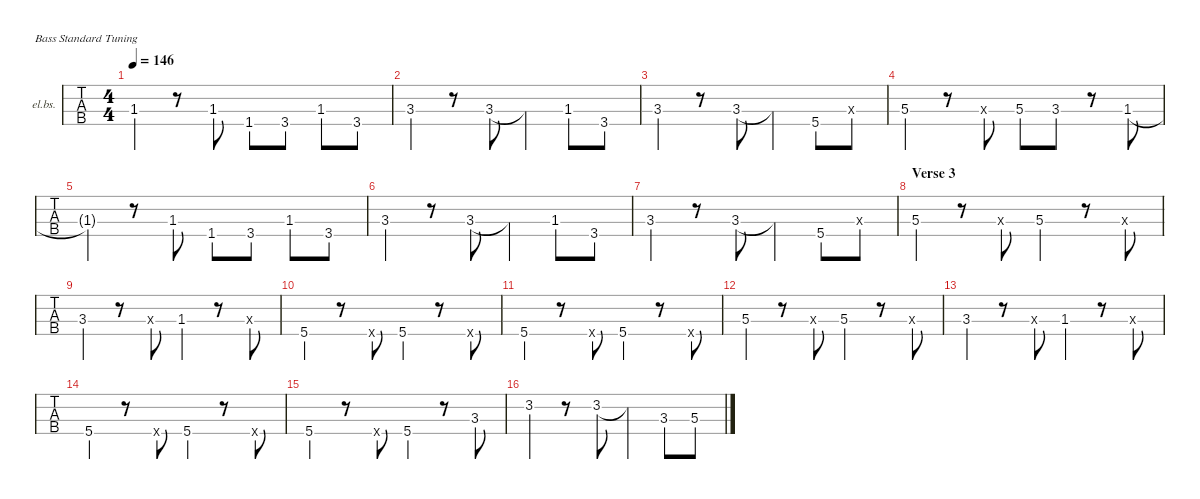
\hideDynamics
\bracketExtendMode nobrackets
\firstSystemTrackNameOrientation horizontal
\otherSystemsTrackNameOrientation horizontal
\track ("Bob - Bass" "el.bs.") {instrument electricbassfinger}
\staff {tabs}
\tuning (G2 D2 A1 E1)
\ts (4 4)
\tempo 146
\clef f4
\ks dminor
1.3{t acc b}.4{dy f} r.8 1.3{acc b}.8 1.4{acc forcenatural}.8 3.4{acc forcenatural}.8 1.3{acc b}.8 3.4{acc forcenatural}.8 |
3.3{acc forcenatural}.4 r.8 3.3{acc forcenatural}.8 3.3{t acc forcenatural}.4 1.3{acc b}.8 3.4{acc forcenatural}.8 |
3.3{acc forcenatural}.4 r.8 3.3{acc forcenatural}.8 3.3{t acc forcenatural}.4 5.4{acc forcenatural}.8 3.3{x acc forcenatural}.8 |
5.3{acc forcenatural}.4 r.8 5.3{x acc forcenatural}.8 5.3{acc forcenatural}.8 3.3{acc forcenatural}.8 r.8 1.3{acc b}.8 |
1.3{t acc b}.4 r.8 1.3{acc b}.8 1.4{acc forcenatural}.8 3.4{acc forcenatural}.8 1.3{acc b}.8 3.4{acc forcenatural}.8 |
3.3{acc forcenatural}.4 r.8 3.3{acc forcenatural}.8 3.3{t acc forcenatural}.4 1.3{acc b}.8 3.4{acc forcenatural}.8 |
\scale
1.15099 3.3{acc forcenatural}.4 r.8 3.3{acc forcenatural}.8 3.3{t acc forcenatural}.4 5.4{acc forcenatural}.8 3.3{x acc forcenatural}.8 |
\section ("" "Verse 3")
\scale
0.960885 5.3{acc forcenatural}.4 r.8 5.3{x acc forcenatural}.8 5.3{acc forcenatural}.4 r.8 5.3{x acc forcenatural}.8 |
\scale
0.888129 3.3{acc forcenatural}.4 r.8 3.3{x acc forcenatural}.8 1.3{acc b}.4 r.8 1.3{x acc b}.8 |
\scale
1.18226 5.4{acc forcenatural}.4 r.8 5.4{x acc forcenatural}.8 5.4{acc forcenatural}.4 r.8 5.4{x acc forcenatural}.8 |
\scale
0.638678 5.4{acc forcenatural}.4 r.8 5.4{x acc forcenatural}.8 5.4{acc forcenatural}.4 r.8 5.4{x acc forcenatural}.8 |
\scale
1.17906 5.3{acc forcenatural}.4 r.8 5.3{x acc forcenatural}.8 5.3{acc forcenatural}.4 r.8 5.3{x acc forcenatural}.8 |
\scale
1.06476 3.3{acc forcenatural}.4 r.8 3.3{x acc forcenatural}.8 1.3{acc b}.4 r.8 1.3{x acc b}.8 |
\scale
1.14736 5.4{acc forcenatural}.4 r.8 5.4{x acc forcenatural}.8 5.4{acc forcenatural}.4 r.8 5.4{x acc forcenatural}.8 |
\scale
0.78788 5.4{acc forcenatural}.4 r.8 5.4{x acc forcenatural}.8 5.4{acc forcenatural}.4 r.8 3.3{acc forcenatural}.8 |
\scale
0.941843 3.2{acc forcenatural}.4 r.8 3.2{acc forcenatural}.8 3.2{t acc forcenatural}.4 3.3{acc forcenatural}.8 5.3{acc forcenatural}.8
